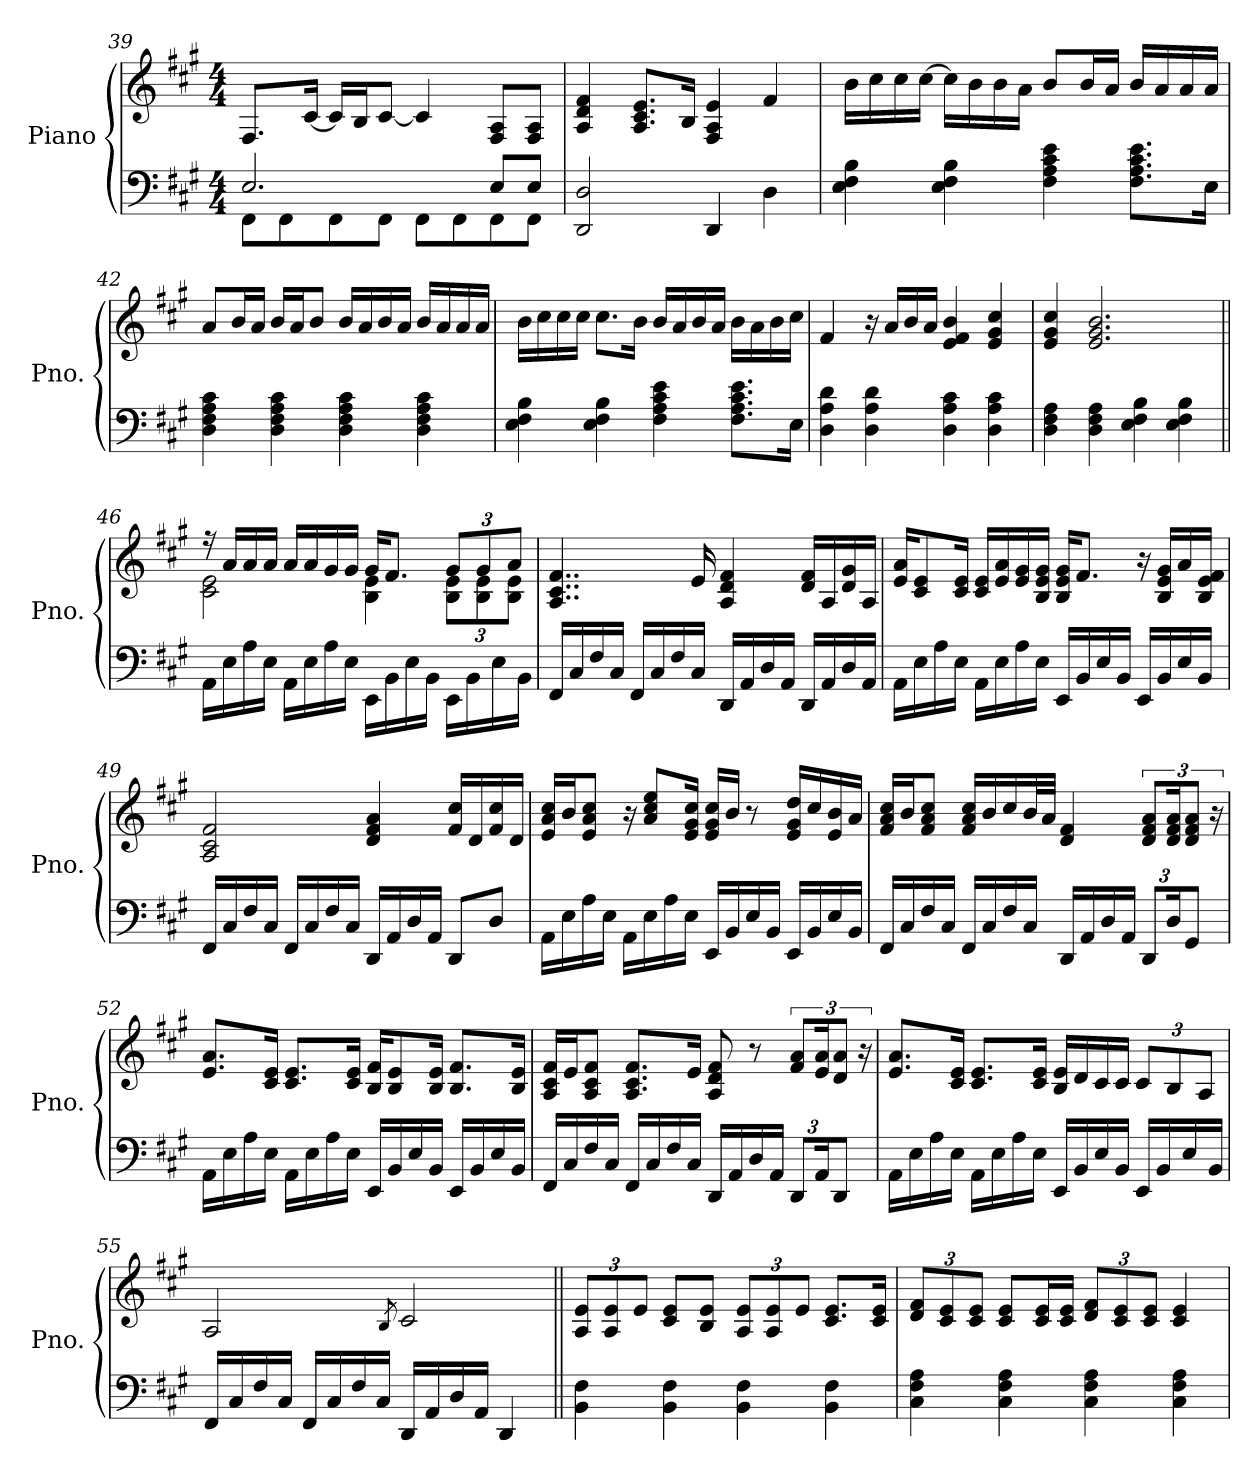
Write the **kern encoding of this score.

**kern	**kern
*part1	*part1
*staff2	*staff1
*I"Piano	*
*I'Pno.	*
!!LO:PB:g=z
*clefF4	*clefG2
*k[f#c#g#]	*k[f#c#g#]
*M4/4	*M4/4
=39	=39
*^	*
2.E/	8FF#\L	8.F#/L
.	8FF#\	.
.	.	[16c#/Jk
.	8FF#\	16c#/LL]
.	.	16B/J
.	8FF#\J	[8c#/J
.	8FF#\L	4c#/]
.	8FF#\	.
8E/L	8FF#\	8F#/ 8A/L
8E/J	8FF#\J	8F#/ 8A/J
*v	*v	*
=40	=40
2DD/ 2D/	4A/ 4d/ 4f#/
.	8.A/ 8.c#/ 8.e/L
.	16B/Jk
4DD/	4F#/ 4A/ 4e/
4D\	4f#/
=41	=41
4E\ 4F#\ 4B\	16b\LL
.	16cc#\
.	16cc#\
.	[16cc#\JJ
4E\ 4F#\ 4B\	16cc#\LL]
.	16b\
.	16b\
.	16a\JJ
4F#\ 4A\ 4c#\ 4e\	8b/L
.	16b/L
.	16a/JJ
8.F#\ 8.A\ 8.c#\ 8.e\L	16b/LL
.	16a/
.	16a/
16E\Jk	16a/JJ
!!LO:LB:g=z
=42	=42
4D\ 4F#\ 4A\ 4c#\	8a/L
.	16b/L
.	16a/JJ
4D\ 4F#\ 4A\ 4c#\	16b/LL
.	16a/J
.	8b/J
4D\ 4F#\ 4A\ 4c#\	16b/LL
.	16a/
.	16b/
.	16a/JJ
4D\ 4F#\ 4A\ 4c#\	16b/LL
.	16a/
.	16a/
.	16a/JJ
=43	=43
4E\ 4F#\ 4B\	16b\LL
.	16cc#\
.	16cc#\
.	16cc#\JJ
4E\ 4F#\ 4B\	8.cc#\L
.	16b\Jk
4F#\ 4A\ 4c#\ 4e\	16b/LL
.	16a/
.	16b/
.	16a/JJ
8.F#\ 8.A\ 8.c#\ 8.e\L	16b\LL
.	16a\
.	16b\
16E\Jk	16cc#\JJ
=44	=44
4D\ 4A\ 4d\	4f#/
4D\ 4A\ 4d\	16r
.	16a/LL
.	16b/
.	16a/JJ
4D\ 4A\ 4c#\	4e/ 4f#/ 4b/
4D\ 4A\ 4c#\	4e/ 4g#/ 4cc#/
!!LO:LB:g=z
=45	=45
4D\ 4F#\ 4A\	4e/ 4g#/ 4cc#/
4D\ 4F#\ 4A\	2.e/ 2.g#/ 2.b/
4E\ 4F#\ 4B\	.
4E\ 4F#\ 4B\	.
=46||	=46||
*	*^
16AA\LL	16r	2c#\ 2e\
16E\	16a/LL	.
16A\	16a/	.
16E\JJ	16a/JJ	.
16AA\LL	16a/LL	.
16E\	16a/	.
16A\	16g#/	.
16E\JJ	16g#/JJ	.
16EE\LL	16g#/KL	4B\ 4e\
16BB\	8.f#/J	.
16E\	.	.
16BB\JJ	.	.
*	*Xbrackettup	*
16EE\LL	12g#/L	12B\ 12e\L
16BB\	.	.
.	12g#/	12B\ 12e\
16E\	.	.
.	12a/J	12B\ 12e\J
16BB\JJ	.	.
*	*v	*v
=47	=47
16FF#/LL	4..A/ 4..c#/ 4..f#/
16C#/	.
16F#/	.
16C#/JJ	.
16FF#/LL	.
16C#/	.
16F#/	.
16C#/JJ	16e/
16DD/LL	4A/ 4d/ 4f#/
16AA/	.
16D/	.
16AA/JJ	.
16DD/LL	16d/ 16f#/LL
16AA/	16A/
16D/	16d/ 16g#/
16AA/JJ	16A/JJ
!!LO:LB:g=z
=48	=48
16AA\LL	16e/ 16a/KL
16E\	8c#/ 8e/
16A\	.
16E\JJ	16c#/ 16e/Jk
16AA\LL	16c#/ 16e/LL
16E\	16e/ 16a/
16A\	16e/ 16g#/
16E\JJ	16B/ 16e/ 16g#/JJ
16EE/LL	16B/ 16e/ 16g#/KL
16BB/	8.f#/J
16E/	.
16BB/JJ	.
16EE/LL	16r
16BB/	16B/ 16e/ 16g#/LL
16E/	16a/
16BB/JJ	16B/ 16e/ 16f#/JJ
=49	=49
16FF#/LL	2A/ 2c#/ 2f#/
16C#/	.
16F#/	.
16C#/JJ	.
16FF#/LL	.
16C#/	.
16F#/	.
16C#/JJ	.
16DD/LL	4d/ 4f#/ 4a/
16AA/	.
16D/	.
16AA/JJ	.
8DD/L	16f#/ 16cc#/LL
.	16d/
8D/J	16f#/ 16cc#/
.	16d/JJ
!!LO:LB:g=z
=50	=50
16AA\LL	16e/ 16a/ 16cc#/LL
16E\	16b/J
16A\	8e/ 8a/ 8cc#/J
16E\JJ	.
16AA\LL	16r
16E\	8a/ 8cc#/ 8ee/L
16A\	.
16E\JJ	16e/ 16g#/ 16cc#/Jk
16EE/LL	16e/ 16g#/ 16cc#/LL
16BB/	16b/JJ
16E/	8r
16BB/JJ	.
16EE/LL	16e/ 16g#/ 16dd/LL
16BB/	16cc#/
16E/	16e/ 16b/
16BB/JJ	16a/JJ
=51	=51
16FF#/LL	16f#/ 16a/ 16cc#/LL
16C#/	16b/J
16F#/	8f#/ 8a/ 8cc#/J
16C#/JJ	.
16FF#/LL	16f#/ 16a/ 16cc#/LL
16C#/	16b/
16F#/	16cc#/
16C#/JJ	32b/L
.	32a/JJJ
16DD/LL	4d/ 4f#/
16AA/	.
16D/	.
16AA/JJ	.
*Xbrackettup	*brackettup
12DD/L	12d/ 12f#/ 12a/L
24D/K	24d/ 24f#/ 24a/K
8GG#/J	12d/ 12f#/ 12a/J
.	24r
!!LO:LB:g=z
=52	=52
16AA\LL	8.e/ 8.a/L
16E\	.
16A\	.
16E\JJ	16c#/ 16e/Jk
16AA\LL	8.c#/ 8.e/L
16E\	.
16A\	.
16E\JJ	16c#/ 16e/Jk
16EE/LL	16B/ 16f#/KL
16BB/	8B/ 8e/
16E/	.
16BB/JJ	16B/ 16e/Jk
16EE/LL	8.B/ 8.f#/L
16BB/	.
16E/	.
16BB/JJ	16B/ 16e/Jk
=53	=53
16FF#/LL	16A/ 16c#/ 16f#/LL
16C#/	16e/J
16F#/	8A/ 8c#/ 8f#/J
16C#/JJ	.
16FF#/LL	8.A/ 8.c#/ 8.f#/L
16C#/	.
16F#/	.
16C#/JJ	16e/Jk
16DD/LL	8A/ 8d/ 8f#/
16AA/	.
16D/	8r
16AA/JJ	.
12DD/L	12f#/ 12a/L
24AA/K	24e/ 24a/K
8DD/J	12d/ 12a/J
.	24r
!!LO:PB:g=z
=54	=54
16AA\LL	8.e/ 8.a/L
16E\	.
16A\	.
16E\JJ	16c#/ 16e/Jk
16AA\LL	8.c#/ 8.e/L
16E\	.
16A\	.
16E\JJ	16c#/ 16e/Jk
16EE/LL	16B/ 16e/LL
16BB/	16d/
16E/	16c#/
16BB/JJ	16c#/JJ
*	*Xbrackettup
16EE/LL	12c#/L
16BB/	.
.	12B/
16E/	.
.	12A/J
16BB/JJ	.
=55	=55
16FF#/LL	2A/
16C#/	.
16F#/	.
16C#/JJ	.
16FF#/LL	.
16C#/	.
16F#/	.
16C#/JJ	.
.	8qB/
16DD/LL	2c#/
16AA/	.
16D/	.
16AA/JJ	.
4DD/	.
=56||	=56||
4BB\ 4F#\	12A/ 12e/L
.	12A/ 12e/
.	12e/J
4BB\ 4F#\	8c#/ 8e/L
.	8B/ 8e/J
4BB\ 4F#\	12A/ 12e/L
.	12A/ 12e/
.	12e/J
4BB\ 4F#\	8.c#/ 8.e/L
.	16c#/ 16e/Jk
!!LO:LB:g=z
=57	=57
4C#\ 4F#\ 4A\	12d/ 12f#/L
.	12c#/ 12e/
.	12c#/ 12e/J
4C#\ 4F#\ 4A\	8c#/ 8e/L
.	16c#/ 16e/L
.	16c#/ 16e/JJ
4C#\ 4F#\ 4A\	12d/ 12f#/L
.	12c#/ 12e/
.	12c#/ 12e/J
4C#\ 4F#\ 4A\	4c#/ 4e/
=	=
*-	*-
